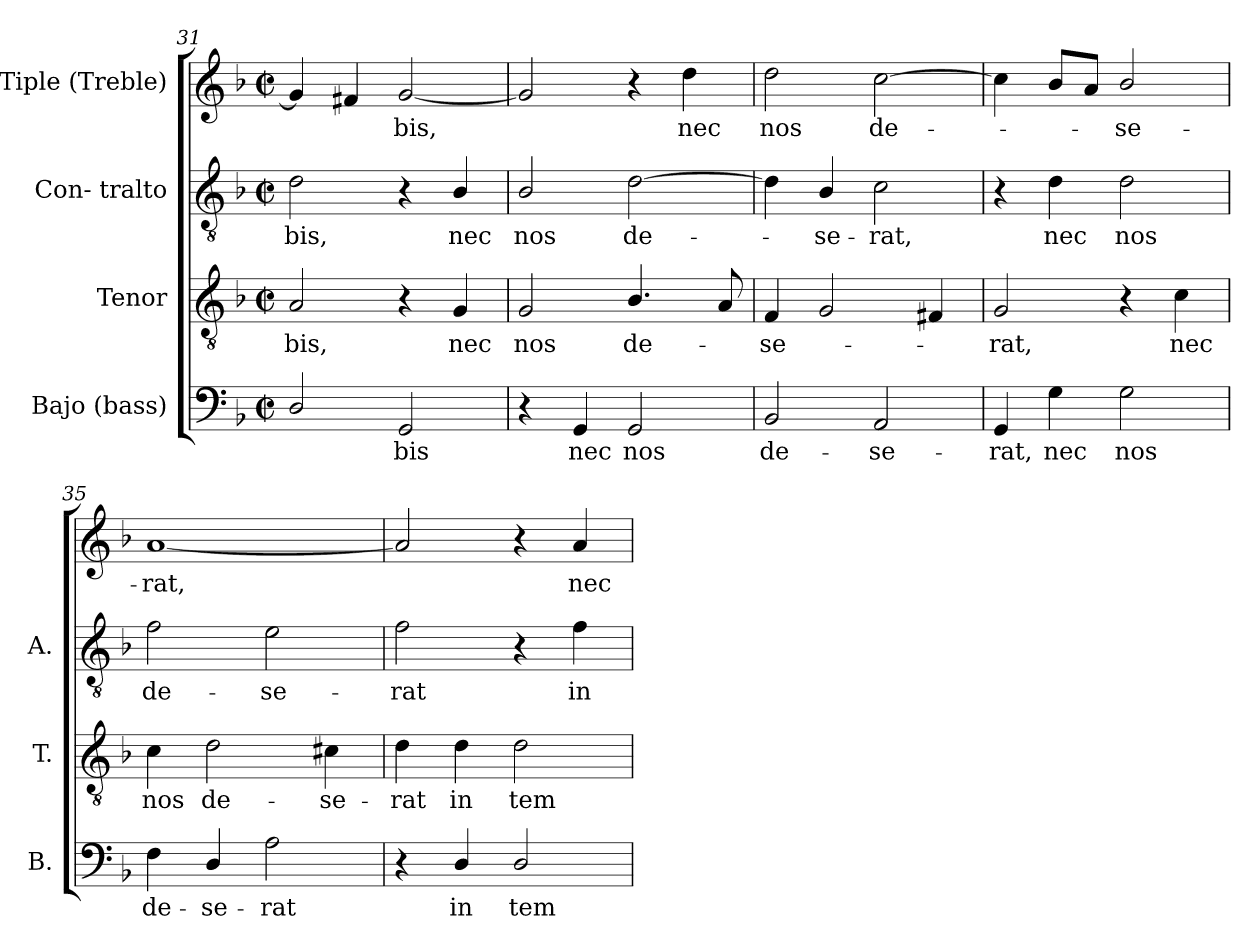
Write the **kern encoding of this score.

**kern	**text	**kern	**text	**kern	**text	**kern	**text
*part4	*part4	*part3	*part3	*part2	*part2	*part1	*part1
*staff4	*staff4	*staff3	*staff3	*staff2	*staff2	*staff1	*staff1
*I"Bajo (bass)	*	*I"Tenor	*	*I"Con- tralto	*	*I"Tiple (Treble)	*
*I'B.	*	*I'T.	*	*I'A.	*	*	*
*clefF4	*	*clefGv2	*	*clefGv2	*	*clefG2	*
*	*	*ITrd7c12	*	*ITrd7c12	*	*	*
*k[b-]	*	*k[b-]	*	*k[b-]	*	*k[b-]	*
*F:	*	*F:	*	*F:	*	*F:	*
*M2/2	*	*M2/2	*	*M2/2	*	*M2/2	*
*met(c|)	*	*met(c|)	*	*met(c|)	*	*met(c|)	*
=31	=31	=31	=31	=31	=31	=31	=31
!	!	!	!LO:LY:b:color=#000000	!	!	!	!
!	!	!	!	!	!LO:LY:b:color=#000000	!	!
2Di/	.	2AAi/	-bis,	2Di\	-bis,	4gi/]	.
.	.	.	.	.	.	4f#Xi/	.
!	!LO:LY:b:color=#000000	!	!	!	!	!	!
!	!	!	!	!	!	!	!LO:LY:b:color=#000000
2GGi/	-bis	4r	.	4r	.	[2gi/	-bis,
!	!	!	!LO:LY:b:color=#000000	!	!	!	!
!	!	!	!	!	!LO:LY:b:color=#000000	!	!
.	.	4GGi/	nec	4BB-i/	nec	.	.
=32	=32	=32	=32	=32	=32	=32	=32
!	!	!	!LO:LY:b:color=#000000	!	!	!	!
!	!	!	!	!	!LO:LY:b:color=#000000	!	!
4r	.	2GGi/	nos	2BB-i/	nos	2gi/]	.
!	!LO:LY:b:color=#000000	!	!	!	!	!	!
4GGi/	nec	.	.	.	.	.	.
!	!LO:LY:b:color=#000000	!	!	!	!	!	!
!	!	!	!LO:LY:b:color=#000000	!	!	!	!
!	!	!	!	!	!LO:LY:b:color=#000000	!	!
2GGi/	nos	4.BB-i/	de-	[2Di\	de-	4r	.
!	!	!	!	!	!	!	!LO:LY:b:color=#000000
.	.	.	.	.	.	4ddi\	nec
.	.	8AAi/	.	.	.	.	.
=33	=33	=33	=33	=33	=33	=33	=33
!	!LO:LY:b:color=#000000	!	!	!	!	!	!
!	!	!	!LO:LY:b:color=#000000	!	!	!	!
!	!	!	!	!	!	!	!LO:LY:b:color=#000000
2BB-i/	de-	4FFi/	-se-	4Di\]	.	2ddi\	nos
!	!	!	!	!	!LO:LY:b:color=#000000	!	!
.	.	2GGi/	.	4BB-i/	-se-	.	.
!	!LO:LY:b:color=#000000	!	!	!	!	!	!
!	!	!	!	!	!LO:LY:b:color=#000000	!	!
!	!	!	!	!	!	!	!LO:LY:b:color=#000000
2AAi/	-se-	.	.	2Ci\	-rat,	[2cci\	de-
.	.	4FF#Xi/	.	.	.	.	.
=34	=34	=34	=34	=34	=34	=34	=34
!	!LO:LY:b:color=#000000	!	!	!	!	!	!
!	!	!	!LO:LY:b:color=#000000	!	!	!	!
4GGi/	-rat,	2GGi/	-rat,	4r	.	4cci\]	.
!	!LO:LY:b:color=#000000	!	!	!	!	!	!
!	!	!	!	!	!LO:LY:b:color=#000000	!	!
4Gi\	nec	.	.	4Di\	nec	8b-i/L	.
.	.	.	.	.	.	8ai/J	.
!	!LO:LY:b:color=#000000	!	!	!	!	!	!
!	!	!	!	!	!LO:LY:b:color=#000000	!	!
!	!	!	!	!	!	!	!LO:LY:b:color=#000000
2Gi\	nos	4r	.	2Di\	nos	2b-i/	-se-
!	!	!	!LO:LY:b:color=#000000	!	!	!	!
.	.	4Ci\	nec	.	.	.	.
!!LO:LB:g=z
=35	=35	=35	=35	=35	=35	=35	=35
!	!LO:LY:b:color=#000000	!	!	!	!	!	!
!	!	!	!LO:LY:b:color=#000000	!	!	!	!
!	!	!	!	!	!LO:LY:b:color=#000000	!	!
!	!	!	!	!	!	!	!LO:LY:b:color=#000000
4Fi\	de-	4Ci\	nos	2Fi\	de-	[1ai	-rat,
!	!LO:LY:b:color=#000000	!	!	!	!	!	!
!	!	!	!LO:LY:b:color=#000000	!	!	!	!
4Di/	-se-	2Di\	de-	.	.	.	.
!	!LO:LY:b:color=#000000	!	!	!	!	!	!
!	!	!	!	!	!LO:LY:b:color=#000000	!	!
2Ai\	-rat	.	.	2Ei\	-se-	.	.
!	!	!	!LO:LY:b:color=#000000	!	!	!	!
.	.	4C#Xi\	-se-	.	.	.	.
=36	=36	=36	=36	=36	=36	=36	=36
!	!	!	!LO:LY:b:color=#000000	!	!	!	!
!	!	!	!	!	!LO:LY:b:color=#000000	!	!
4r	.	4Di\	-rat	2Fi\	-rat	2ai/]	.
!	!LO:LY:b:color=#000000	!	!	!	!	!	!
!	!	!	!LO:LY:b:color=#000000	!	!	!	!
4Di/	in	4Di\	in	.	.	.	.
!	!LO:LY:b:color=#000000	!	!	!	!	!	!
!	!	!	!LO:LY:b:color=#000000	!	!	!	!
2Di/	tem-	2Di\	tem-	4r	.	4r	.
!	!	!	!	!	!LO:LY:b:color=#000000	!	!
!	!	!	!	!	!	!	!LO:LY:b:color=#000000
.	.	.	.	4Fi\	in	4ai/	nec
=	=	=	=	=	=	=	=
*-	*-	*-	*-	*-	*-	*-	*-
